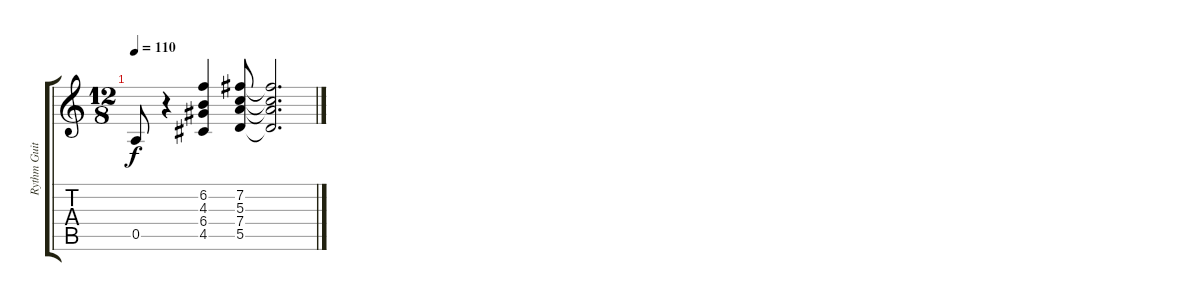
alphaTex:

\track ("Rythm Guitar" "Rythm Guit") {instrument acousticguitarnylon}
\staff {score tabs}
\tuning (E4 B3 G3 D3 A2 E2) {hide}
\ts (12 8)
\tempo 110
\clef g2
\ks c
0.5.8{dy f} r.4 (6.2 4.3 6.4 4.5).4 (7.2 5.3 7.4 5.5).8 (7.2{t} 5.3{t} 7.4{t} 5.5{t}).2{d}
